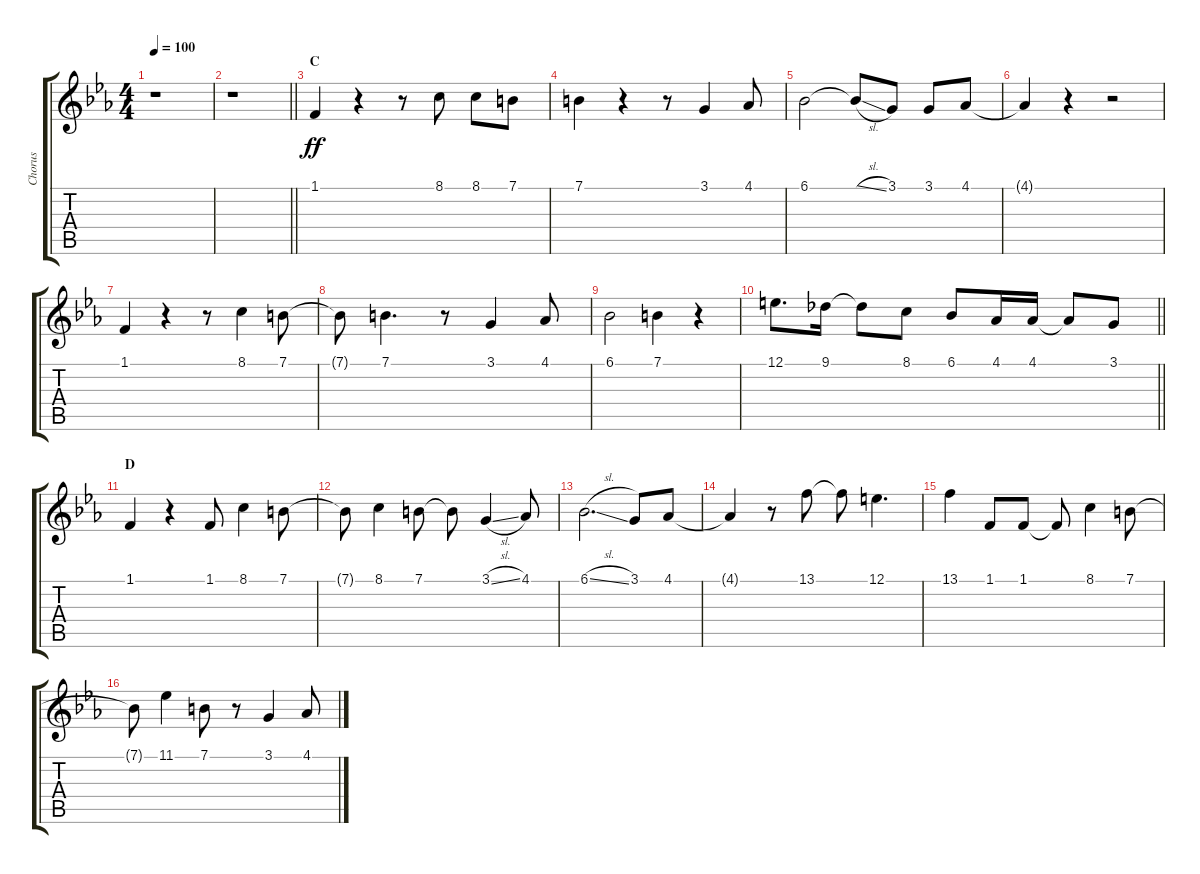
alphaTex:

\track ("Chorus" "Chorus") {instrument voiceoohs}
\staff {score tabs}
\tuning (E4 B3 G3 D3 A2 E2) {hide}
\ts (4 4)
\tempo 100
\clef g2
\ks eb
r.1{dy ff} |
\barLineRight lightlight
r.1 |
\section ("" "C")
1.1.4 r.4 r.8 8.1.8 8.1.8 7.1.8 |
7.1.4 r.4 r.8 3.1.4 4.1.8 |
6.1.2 6.1{sl t}.8 3.1.8 3.1.8 4.1.8 |
4.1{t}.4 r.4 r.2 |
1.1.4 r.4 r.8 8.1.4 7.1.8 |
7.1{t}.8 7.1.4{d} r.8 3.1.4 4.1.8 |
6.1.2 7.1.4 r.4 |
\barLineRight lightlight
12.1.8{d} 9.1.16 9.1{t}.8 8.1.8 6.1.8 4.1.16 4.1.16 4.1{t}.8 3.1.8 |
\section ("" "D")
1.1.4 r.4 1.1.8 8.1.4 7.1.8 |
7.1{t}.8 8.1.4 7.1.8 7.1{t}.8 3.1{sl}.4 4.1.8 |
6.1{sl}.2{d} 3.1.8 4.1.8 |
4.1{t}.4 r.8 13.1.8 13.1{t}.8 12.1.4{d} |
13.1.4 1.1.8 1.1.8 1.1{t}.8 8.1.4 7.1.8 |
7.1{t}.8 11.1.4 7.1.8 r.8 3.1.4 4.1.8
